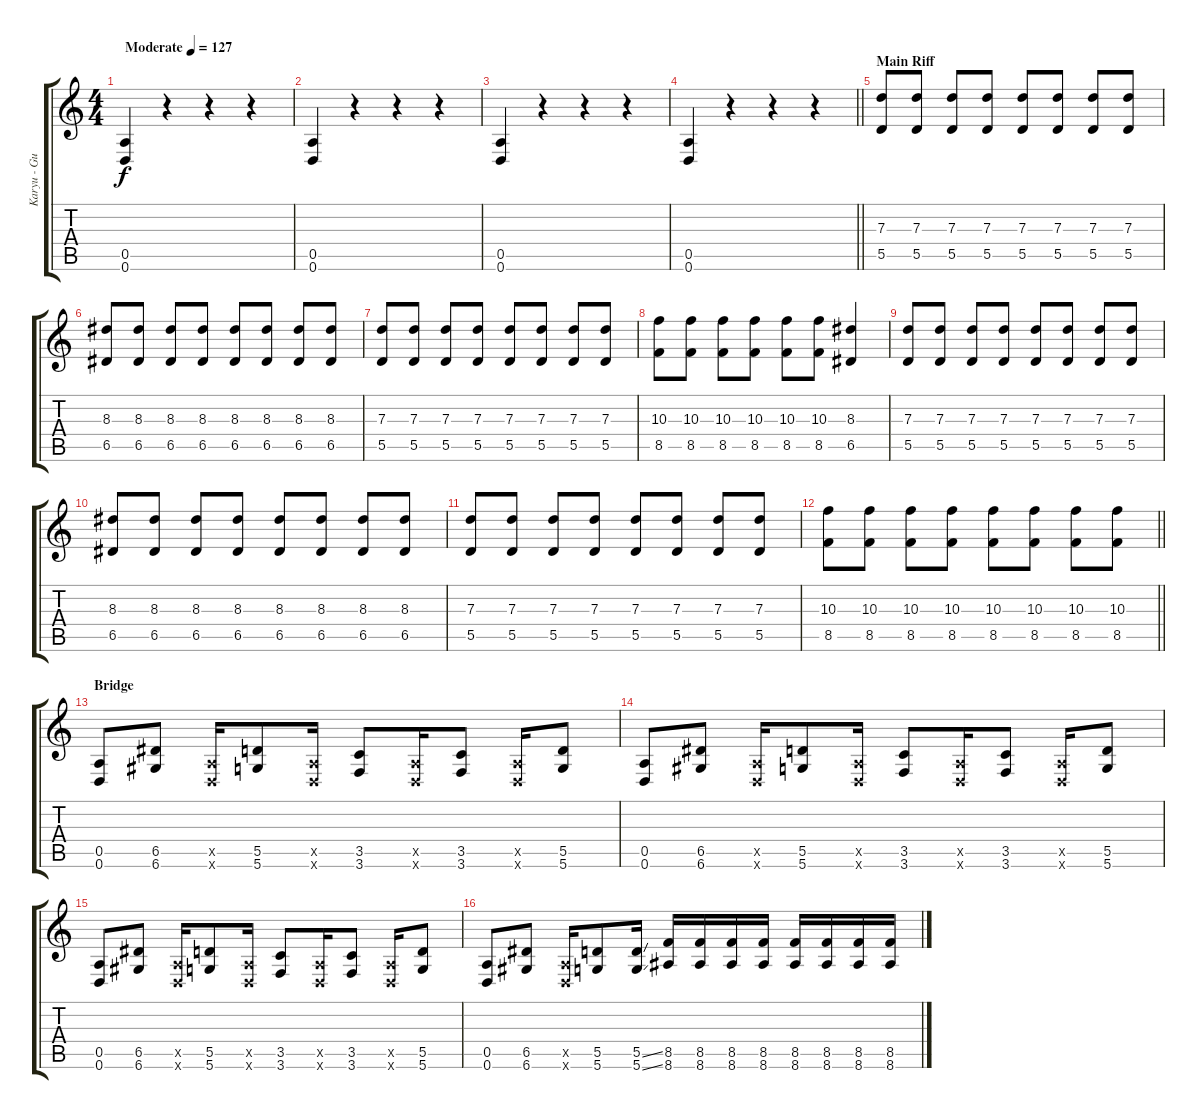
\track ("Karyu - Guitar 2" "Karyu - Gu") {instrument distortionguitar}
\staff {score tabs}
\tuning (E4 B3 G3 D3 A2 D2) {hide}
\ts (4 4)
\tempo (127 "Moderate")
\clef g2
\ks c
(0.5 0.6).4{dy f instrument distortionguitar} r.4 r.4 r.4 |
(0.5 0.6).4 r.4 r.4 r.4 |
(0.5 0.6).4 r.4 r.4 r.4 |
\barLineRight lightlight
(0.5 0.6).4 r.4 r.4 r.4 |
\section ("" "Main Riff")
(7.3 5.5).8 (7.3 5.5).8 (7.3 5.5).8 (7.3 5.5).8 (7.3 5.5).8 (7.3 5.5).8 (7.3 5.5).8 (7.3 5.5).8 |
(8.3 6.5).8 (8.3 6.5).8 (8.3 6.5).8 (8.3 6.5).8 (8.3 6.5).8 (8.3 6.5).8 (8.3 6.5).8 (8.3 6.5).8 |
(7.3 5.5).8 (7.3 5.5).8 (7.3 5.5).8 (7.3 5.5).8 (7.3 5.5).8 (7.3 5.5).8 (7.3 5.5).8 (7.3 5.5).8 |
(10.3 8.5).8 (10.3 8.5).8 (10.3 8.5).8 (10.3 8.5).8 (10.3 8.5).8 (10.3 8.5).8 (8.3 6.5).4 |
(7.3 5.5).8 (7.3 5.5).8 (7.3 5.5).8 (7.3 5.5).8 (7.3 5.5).8 (7.3 5.5).8 (7.3 5.5).8 (7.3 5.5).8 |
(8.3 6.5).8 (8.3 6.5).8 (8.3 6.5).8 (8.3 6.5).8 (8.3 6.5).8 (8.3 6.5).8 (8.3 6.5).8 (8.3 6.5).8 |
(7.3 5.5).8 (7.3 5.5).8 (7.3 5.5).8 (7.3 5.5).8 (7.3 5.5).8 (7.3 5.5).8 (7.3 5.5).8 (7.3 5.5).8 |
\barLineRight lightlight
(10.3 8.5).8 (10.3 8.5).8 (10.3 8.5).8 (10.3 8.5).8 (10.3 8.5).8 (10.3 8.5).8 (10.3 8.5).8 (10.3 8.5).8 |
\section ("" "Bridge")
(0.5 0.6).8 (6.5 6.6).8 (0.5{x} 0.6{x}).16 (5.5 5.6).8 (0.5{x} 0.6{x}).16 (3.5 3.6).8 (0.5{x} 0.6{x}).16 (3.5 3.6).8 (0.5{x} 0.6{x}).16 (5.5 5.6).8 |
(0.5 0.6).8 (6.5 6.6).8 (0.5{x} 0.6{x}).16 (5.5 5.6).8 (0.5{x} 0.6{x}).16 (3.5 3.6).8 (0.5{x} 0.6{x}).16 (3.5 3.6).8 (0.5{x} 0.6{x}).16 (5.5 5.6).8 |
(0.5 0.6).8 (6.5 6.6).8 (0.5{x} 0.6{x}).16 (5.5 5.6).8 (0.5{x} 0.6{x}).16 (3.5 3.6).8 (0.5{x} 0.6{x}).16 (3.5 3.6).8 (0.5{x} 0.6{x}).16 (5.5 5.6).8 |
(0.5 0.6).8 (6.5 6.6).8 (0.5{x} 0.6{x}).16 (5.5 5.6).8 (5.5{ss} 5.6{ss}).16 (8.5 8.6).16 (8.5 8.6).16 (8.5 8.6).16 (8.5 8.6).16 (8.5 8.6).16 (8.5 8.6).16 (8.5 8.6).16 (8.5 8.6).16
